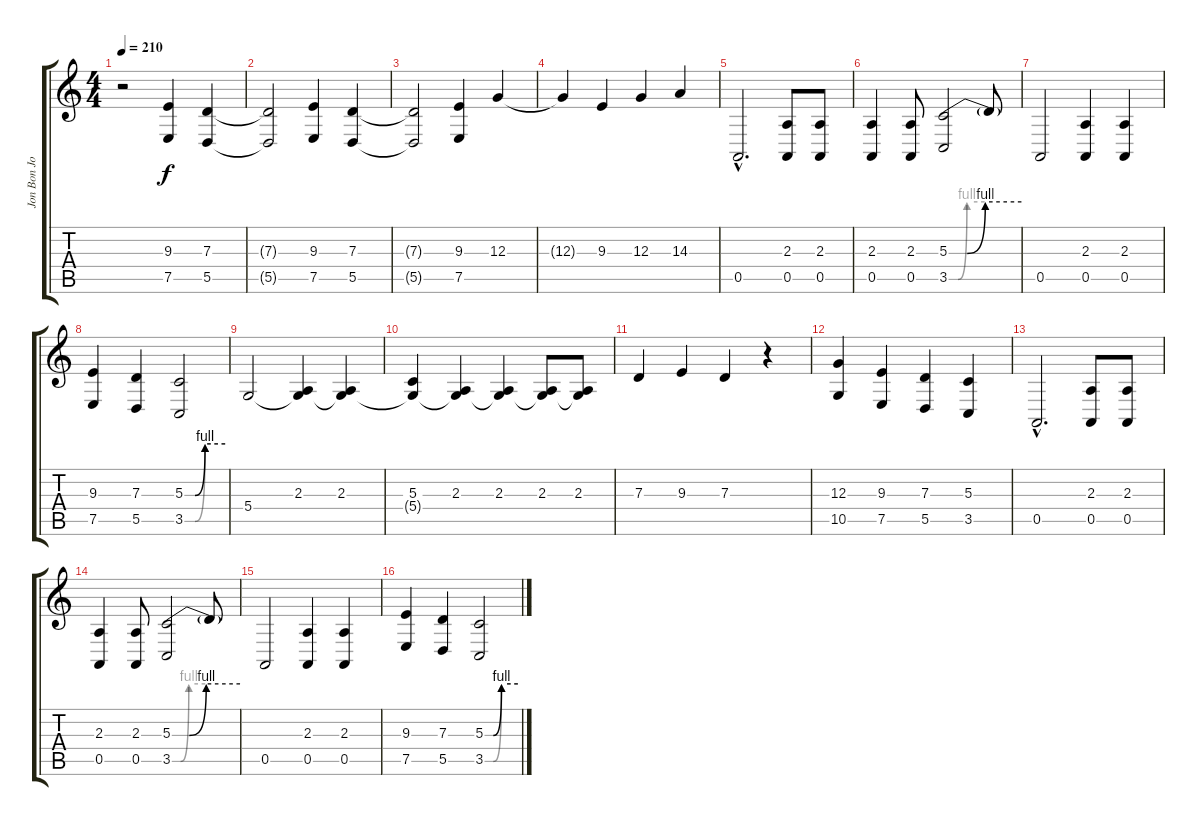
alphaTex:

\track ("Jon Bon Jovi - Richie Sambora" "Jon Bon Jo") {instrument lead8bassandlead}
\staff {score tabs}
\tuning (E4 B3 G3 D3 A2 E2) {hide}
\ts (4 4)
\tempo 210
\clef g2
\ks c
r.2{dy f} (9.3 7.5).4 (7.3 5.5).4 |
(7.3{t} 5.5{t}).2 (9.3 7.5).4 (7.3 5.5).4 |
(7.3{t} 5.5{t}).2 (9.3 7.5).4 12.3.4 |
12.3{t}.4 9.3.4 12.3.4 14.3.4 |
0.5{hac}.2{d} (2.3 0.5).8 (2.3 0.5).8 |
(2.3 0.5).4 (2.3 0.5).8 (5.3{be (custom 0 0 15 0 30 4 60 4)} 3.5{be (custom 0 0 15 0 30 4 60 4)}).2 5.3{t}.8 |
0.5.2 (2.3 0.5).4 (2.3 0.5).4 |
(9.3 7.5).4 (7.3 5.5).4 (5.3{be (custom 0 0 15 0 30 4 60 4)} 3.5{be (custom 0 0 15 0 30 4 60 4)}).2 |
5.4.2 (2.3 5.4{t}).4 (2.3 5.4{t}).4 |
(5.3 5.4{t}).4 (2.3 5.4{t}).4 (2.3 5.4{t}).4 (2.3 5.4{t}).8 (2.3 5.4{t}).8 |
7.3.4 9.3.4 7.3.4 r.4 |
(12.3 10.5).4 (9.3 7.5).4 (7.3 5.5).4 (5.3 3.5).4 |
0.5{hac}.2{d} (2.3 0.5).8 (2.3 0.5).8 |
(2.3 0.5).4 (2.3 0.5).8 (5.3{be (custom 0 0 15 0 30 4 60 4)} 3.5{be (custom 0 0 15 0 30 4 60 4)}).2 5.3{t}.8 |
0.5.2 (2.3 0.5).4 (2.3 0.5).4 |
(9.3 7.5).4 (7.3 5.5).4 (5.3{be (custom 0 0 15 0 30 4 60 4)} 3.5{be (custom 0 0 15 0 30 4 60 4)}).2
